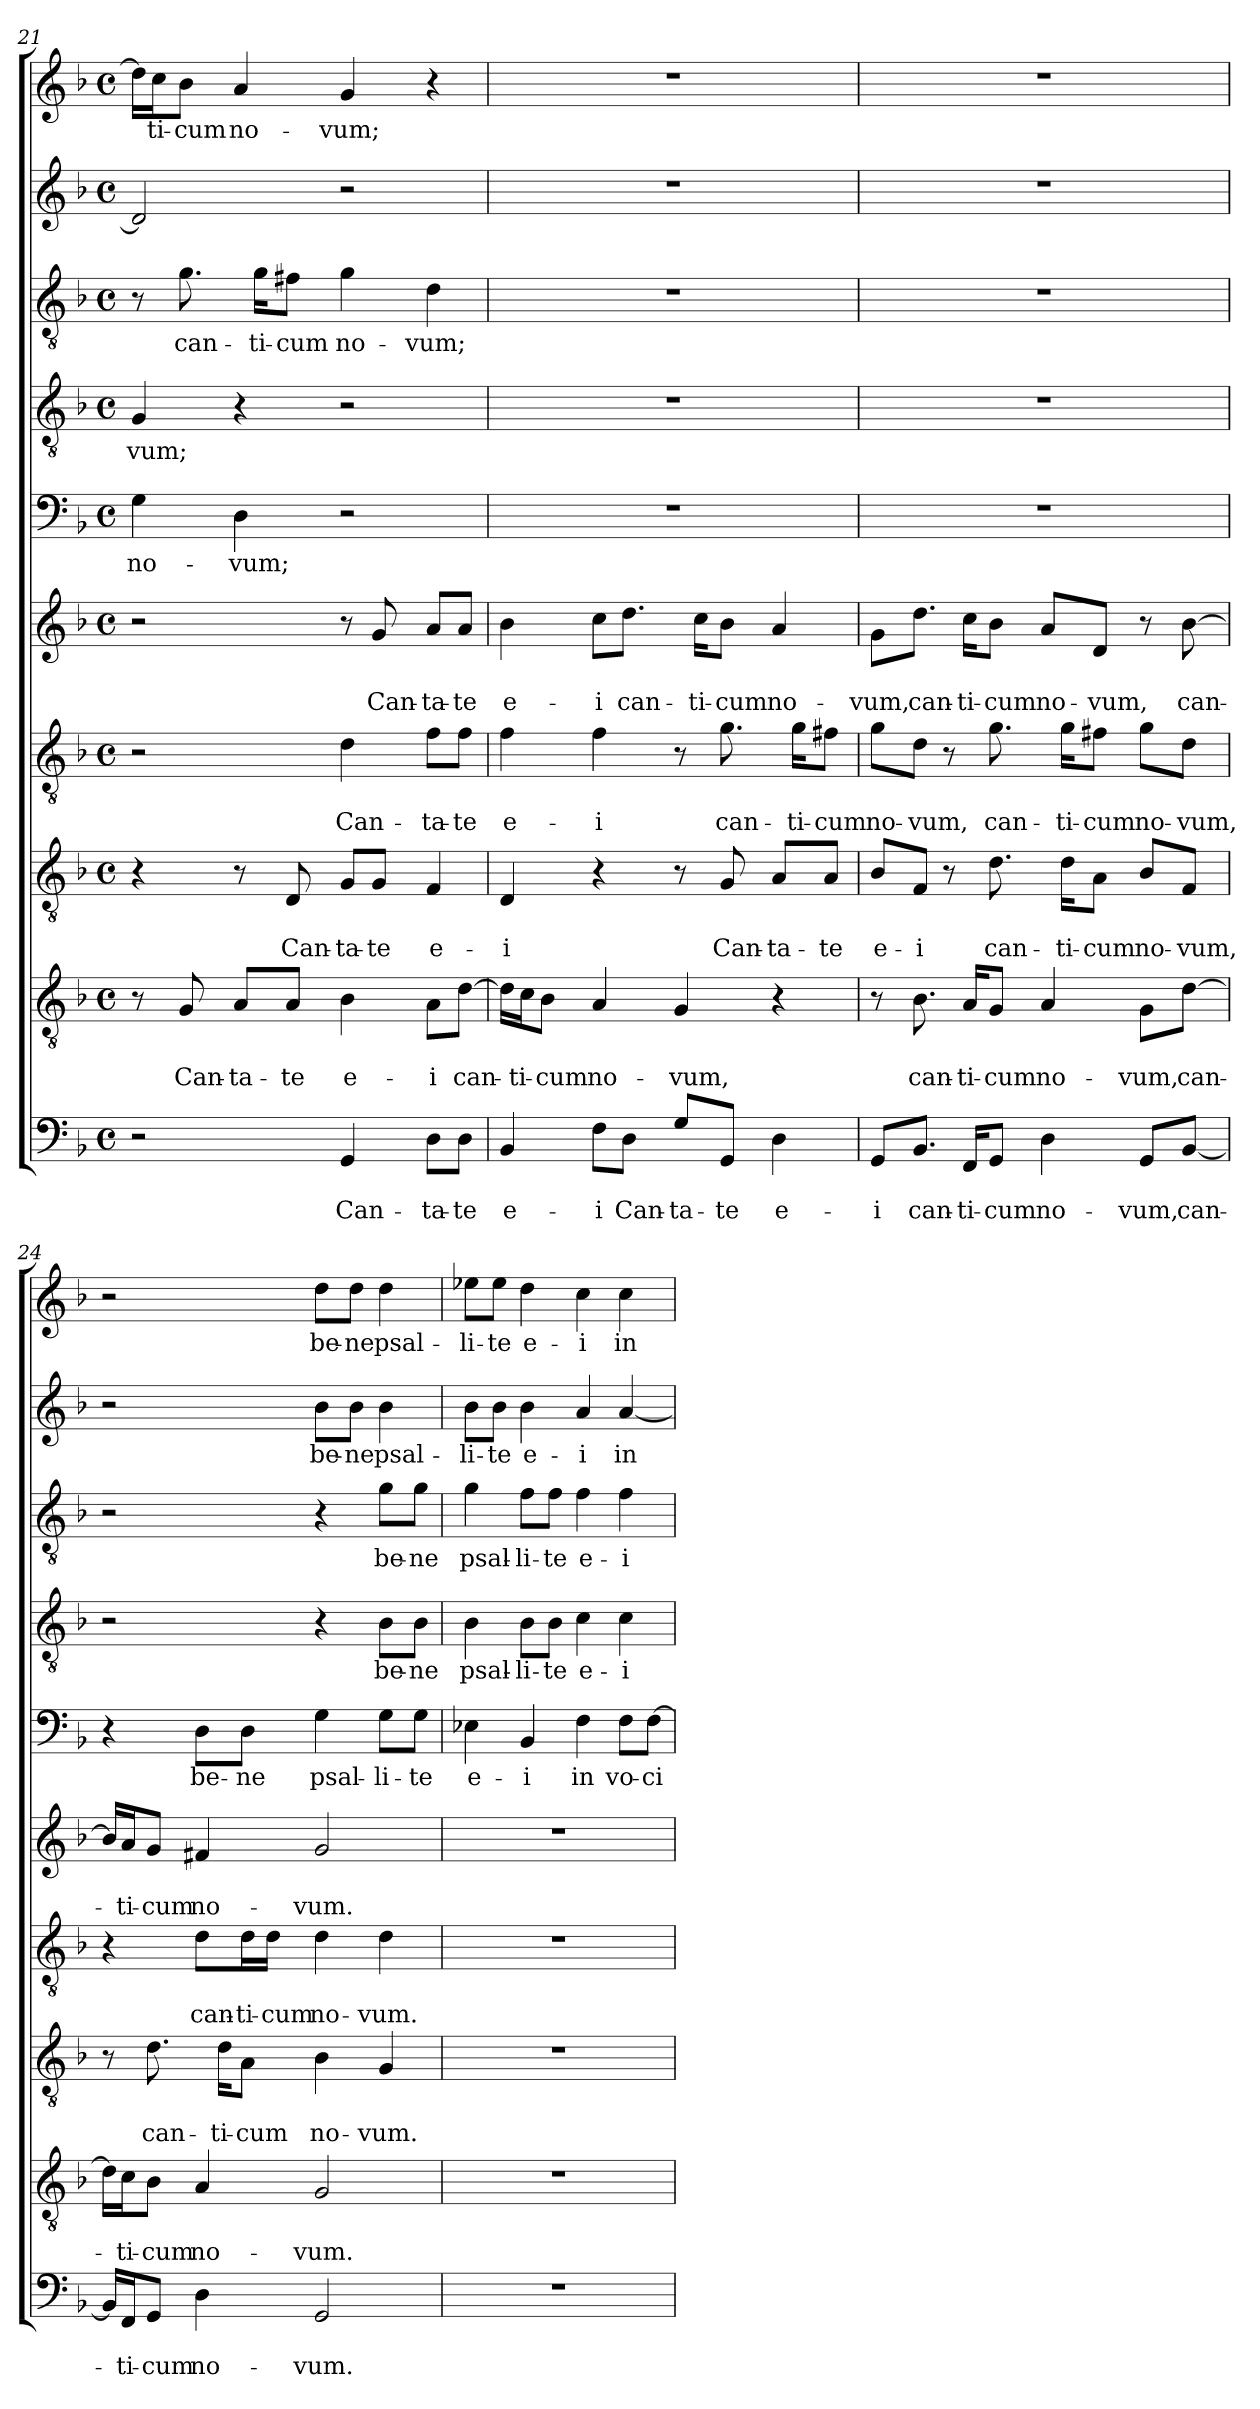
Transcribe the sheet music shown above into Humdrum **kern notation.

**kern	**text	**text	**kern	**text	**text	**kern	**text	**text	**kern	**text	**text	**kern	**text	**text	**kern	**text	**kern	**text	**kern	**text	**kern	**text	**kern	**text
*part10	*part10	*part10	*part9	*part9	*part9	*part8	*part8	*part8	*part7	*part7	*part7	*part6	*part6	*part6	*part5	*part5	*part4	*part4	*part3	*part3	*part2	*part2	*part1	*part1
*staff10	*staff10	*staff10	*staff9	*staff9	*staff9	*staff8	*staff8	*staff8	*staff7	*staff7	*staff7	*staff6	*staff6	*staff6	*staff5	*staff5	*staff4	*staff4	*staff3	*staff3	*staff2	*staff2	*staff1	*staff1
!!LO:LB:g=z
*clefF4	*	*	*clefGv2	*	*	*clefGv2	*	*	*clefGv2	*	*	*clefG2	*	*	*clefF4	*	*clefGv2	*	*clefGv2	*	*clefG2	*	*clefG2	*
*k[b-]	*	*	*k[b-]	*	*	*k[b-]	*	*	*k[b-]	*	*	*k[b-]	*	*	*k[b-]	*	*k[b-]	*	*k[b-]	*	*k[b-]	*	*k[b-]	*
*F:	*	*	*F:	*	*	*F:	*	*	*F:	*	*	*F:	*	*	*F:	*	*F:	*	*F:	*	*F:	*	*F:	*
*M4/4	*	*	*M4/4	*	*	*M4/4	*	*	*M4/4	*	*	*M4/4	*	*	*M4/4	*	*M4/4	*	*M4/4	*	*M4/4	*	*M4/4	*
*met(c)	*	*	*met(c)	*	*	*met(c)	*	*	*met(c)	*	*	*met(c)	*	*	*met(c)	*	*met(c)	*	*met(c)	*	*met(c)	*	*met(c)	*
=21	=21	=21	=21	=21	=21	=21	=21	=21	=21	=21	=21	=21	=21	=21	=21	=21	=21	=21	=21	=21	=21	=21	=21	=21
2r	.	.	8r	.	.	4r	.	.	2r	.	.	2r	.	.	4G\	no-	4G/	-vum;	8r	.	2d/]	.	16dd\LL]	.
.	.	.	.	.	.	.	.	.	.	.	.	.	.	.	.	.	.	.	.	.	.	.	16cc\J	-ti-
.	.	.	8G/	.	Can-	.	.	.	.	.	.	.	.	.	.	.	.	.	8.g\	can-	.	.	8b-\J	-cum
.	.	.	8A/L	.	-ta-	8r	.	.	.	.	.	.	.	.	4D\	-vum;	4r	.	.	.	.	.	4a/	no-
.	.	.	.	.	.	.	.	.	.	.	.	.	.	.	.	.	.	.	16g\KL	-ti-	.	.	.	.
.	.	.	8A/J	.	-te	8D/	.	Can-	.	.	.	.	.	.	.	.	.	.	8f#X\J	-cum	.	.	.	.
4GG/	.	Can-	4B-\	.	e-	8G/L	.	-ta-	4d\	.	Can-	8r	.	.	2r	.	2r	.	4g\	no-	2r	.	4g/	-vum;
.	.	.	.	.	.	8G/J	.	-te	.	.	.	8g/	.	Can-	.	.	.	.	.	.	.	.	.	.
8D\L	.	-ta-	8A\L	.	-i	4F/	.	e-	8f\L	.	-ta-	8a/L	.	-ta-	.	.	.	.	4d\	-vum;	.	.	4r	.
8D\J	.	-te	[8d\J	.	can-	.	.	.	8f\J	.	-te	8a/J	.	-te	.	.	.	.	.	.	.	.	.	.
=22	=22	=22	=22	=22	=22	=22	=22	=22	=22	=22	=22	=22	=22	=22	=22	=22	=22	=22	=22	=22	=22	=22	=22	=22
4BB-/	.	e-	16d\LL]	.	.	4D/	.	-i	4f\	.	e-	4b-\	.	e-	1r	.	1r	.	1r	.	1r	.	1r	.
.	.	.	16c\J	.	-ti-	.	.	.	.	.	.	.	.	.	.	.	.	.	.	.	.	.	.	.
.	.	.	8B-\J	.	-cum	.	.	.	.	.	.	.	.	.	.	.	.	.	.	.	.	.	.	.
8F\L	.	-i	4A/	.	no-	4r	.	.	4f\	.	-i	8cc\L	.	-i	.	.	.	.	.	.	.	.	.	.
8D\J	.	Can-	.	.	.	.	.	.	.	.	.	8.dd\J	.	can-	.	.	.	.	.	.	.	.	.	.
8G/L	.	-ta-	4G/	.	-vum,	8r	.	.	8r	.	.	.	.	.	.	.	.	.	.	.	.	.	.	.
.	.	.	.	.	.	.	.	.	.	.	.	16cc\KL	.	-ti-	.	.	.	.	.	.	.	.	.	.
8GG/J	.	-te	.	.	.	8G/	.	Can-	8.g\	.	can-	8b-\J	.	-cum	.	.	.	.	.	.	.	.	.	.
4D\	.	e-	4r	.	.	8A/L	.	-ta-	.	.	.	4a/	.	no-	.	.	.	.	.	.	.	.	.	.
.	.	.	.	.	.	.	.	.	16g\KL	.	-ti-	.	.	.	.	.	.	.	.	.	.	.	.	.
.	.	.	.	.	.	8A/J	.	-te	8f#X\J	.	-cum	.	.	.	.	.	.	.	.	.	.	.	.	.
=23	=23	=23	=23	=23	=23	=23	=23	=23	=23	=23	=23	=23	=23	=23	=23	=23	=23	=23	=23	=23	=23	=23	=23	=23
8GG/L	.	-i	8r	.	.	8B-/L	.	e-	8g\L	.	no-	8g\L	.	-vum,	1r	.	1r	.	1r	.	1r	.	1r	.
8.BB-/J	.	can-	8.B-\	.	can-	8F/J	.	-i	8d\J	.	-vum,	8.dd\J	.	can-	.	.	.	.	.	.	.	.	.	.
.	.	.	.	.	.	8r	.	.	8r	.	.	.	.	.	.	.	.	.	.	.	.	.	.	.
16FF/KL	.	-ti-	16A/KL	.	-ti-	.	.	.	.	.	.	16cc\KL	.	-ti-	.	.	.	.	.	.	.	.	.	.
8GG/J	.	-cum	8G/J	.	-cum	8.d\	.	can-	8.g\	.	can-	8b-\J	.	-cum	.	.	.	.	.	.	.	.	.	.
4D\	.	no-	4A/	.	no-	.	.	.	.	.	.	8a/L	.	no-	.	.	.	.	.	.	.	.	.	.
.	.	.	.	.	.	16d\KL	.	-ti-	16g\KL	.	-ti-	.	.	.	.	.	.	.	.	.	.	.	.	.
.	.	.	.	.	.	8A\J	.	-cum	8f#X\J	.	-cum	8d/J	.	-vum,	.	.	.	.	.	.	.	.	.	.
8GG/L	.	-vum,	8G\L	.	-vum,	8B-/L	.	no-	8g\L	.	no-	8r	.	.	.	.	.	.	.	.	.	.	.	.
[8BB-/J	.	can-	[8d\J	.	can-	8F/J	.	-vum,	8d\J	.	-vum,	[8b-\	.	can-	.	.	.	.	.	.	.	.	.	.
!!LO:PB:g=z
=24	=24	=24	=24	=24	=24	=24	=24	=24	=24	=24	=24	=24	=24	=24	=24	=24	=24	=24	=24	=24	=24	=24	=24	=24
16BB-/LL]	.	.	16d\LL]	.	.	8r	.	.	4r	.	.	16b-/LL]	.	.	4r	.	2r	.	2r	.	2r	.	2r	.
16FF/J	.	-ti-	16c\J	.	-ti-	.	.	.	.	.	.	16a/J	.	-ti-	.	.	.	.	.	.	.	.	.	.
8GG/J	.	-cum	8B-\J	.	-cum	8.d\	.	can-	.	.	.	8g/J	.	-cum	.	.	.	.	.	.	.	.	.	.
4D\	.	no-	4A/	.	no-	.	.	.	8d\L	.	can-	4f#X/	.	no-	8D\L	be-	.	.	.	.	.	.	.	.
.	.	.	.	.	.	16d\KL	.	-ti-	.	.	.	.	.	.	.	.	.	.	.	.	.	.	.	.
.	.	.	.	.	.	8A\J	.	-cum	16d\L	.	-ti-	.	.	.	8D\J	-ne	.	.	.	.	.	.	.	.
.	.	.	.	.	.	.	.	.	16d\JJ	.	-cum	.	.	.	.	.	.	.	.	.	.	.	.	.
2GG/	.	-vum.	2G/	.	-vum.	4B-\	.	no-	4d\	.	no-	2g/	.	-vum.	4G\	psal-	4r	.	4r	.	8b-\L	be-	8dd\L	be-
.	.	.	.	.	.	.	.	.	.	.	.	.	.	.	.	.	.	.	.	.	8b-\J	-ne	8dd\J	-ne
.	.	.	.	.	.	4G/	.	-vum.	4d\	.	-vum.	.	.	.	8G\L	-li-	8B-\L	be-	8g\L	be-	4b-\	psal-	4dd\	psal-
.	.	.	.	.	.	.	.	.	.	.	.	.	.	.	8G\J	-te	8B-\J	-ne	8g\J	-ne	.	.	.	.
=25	=25	=25	=25	=25	=25	=25	=25	=25	=25	=25	=25	=25	=25	=25	=25	=25	=25	=25	=25	=25	=25	=25	=25	=25
1r	.	.	1r	.	.	1r	.	.	1r	.	.	1r	.	.	4E-X\	e-	4B-\	psal-	4g\	psal-	8b-\L	-li-	8ee-X\L	-li-
.	.	.	.	.	.	.	.	.	.	.	.	.	.	.	.	.	.	.	.	.	8b-\J	-te	8ee-\J	-te
.	.	.	.	.	.	.	.	.	.	.	.	.	.	.	4BB-/	-i	8B-\L	-li-	8f\L	-li-	4b-\	e-	4dd\	e-
.	.	.	.	.	.	.	.	.	.	.	.	.	.	.	.	.	8B-\J	-te	8f\J	-te	.	.	.	.
.	.	.	.	.	.	.	.	.	.	.	.	.	.	.	4F\	in	4c\	e-	4f\	e-	4a/	-i	4cc\	-i
.	.	.	.	.	.	.	.	.	.	.	.	.	.	.	8F\L	vo-	4c\	-i	4f\	-i	[4a/	in	4cc\	in
.	.	.	.	.	.	.	.	.	.	.	.	.	.	.	[8F\J	-ci-	.	.	.	.	.	.	.	.
=	=	=	=	=	=	=	=	=	=	=	=	=	=	=	=	=	=	=	=	=	=	=	=	=
*-	*-	*-	*-	*-	*-	*-	*-	*-	*-	*-	*-	*-	*-	*-	*-	*-	*-	*-	*-	*-	*-	*-	*-	*-
